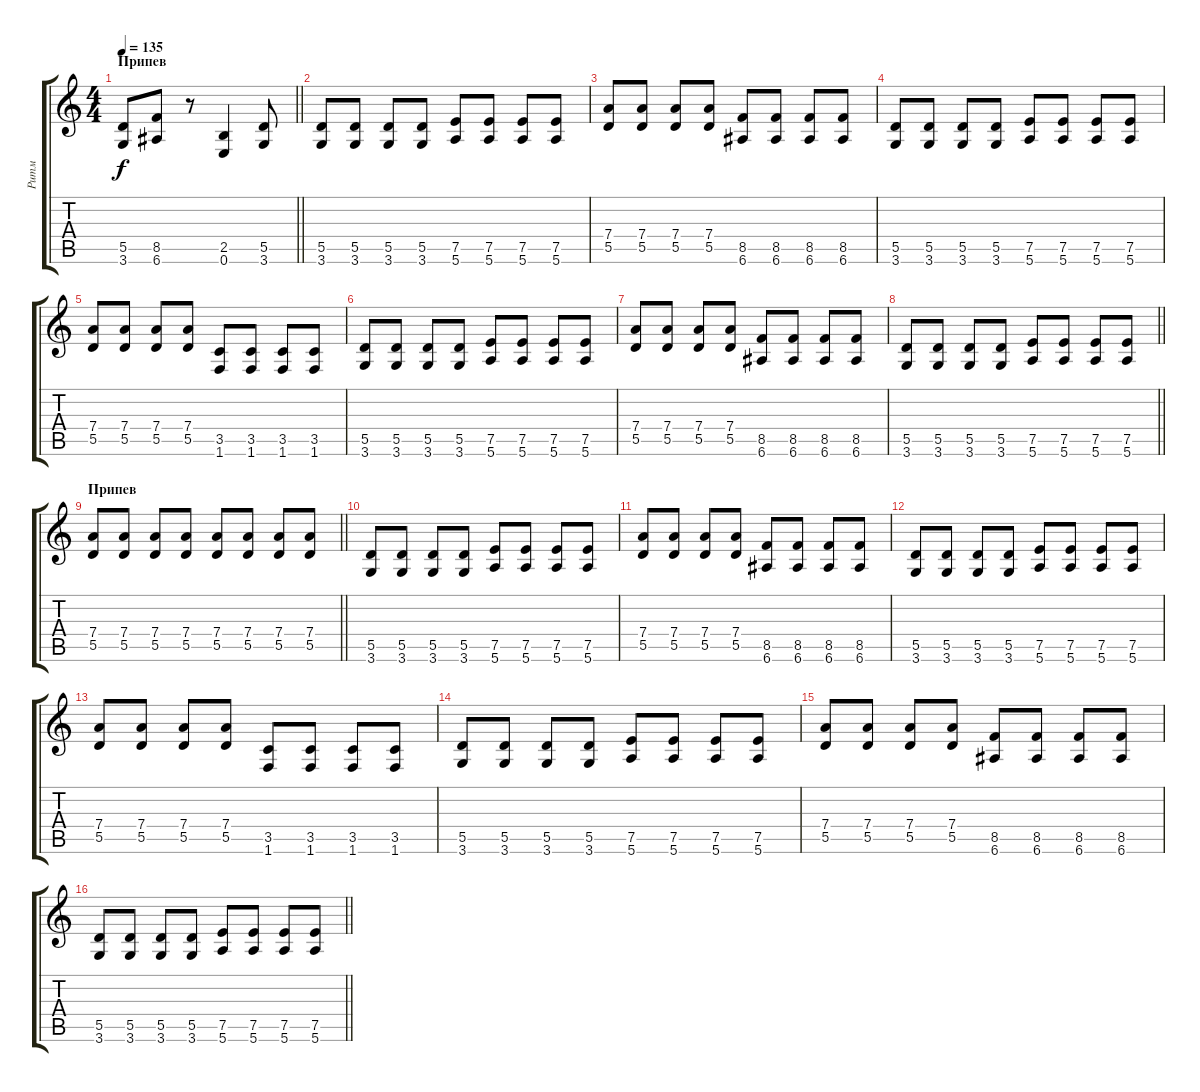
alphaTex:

\track ("Ритм" "Ритм") {instrument distortionguitar}
\staff {score tabs}
\tuning (E4 B3 G3 D3 A2 E2) {hide}
\ts (4 4)
\section ("" "Припев")
\tempo 135
\clef g2
\barLineRight lightlight
\ks c
(5.5 3.6).8{dy f} (8.5 6.6).8 r.8 (2.5 0.6).4 (5.5 3.6).8 |
(5.5 3.6).8 (5.5 3.6).8 (5.5 3.6).8 (5.5 3.6).8 (7.5 5.6).8 (7.5 5.6).8 (7.5 5.6).8 (7.5 5.6).8 |
(7.4 5.5).8 (7.4 5.5).8 (7.4 5.5).8 (7.4 5.5).8 (8.5 6.6).8 (8.5 6.6).8 (8.5 6.6).8 (8.5 6.6).8 |
(5.5 3.6).8 (5.5 3.6).8 (5.5 3.6).8 (5.5 3.6).8 (7.5 5.6).8 (7.5 5.6).8 (7.5 5.6).8 (7.5 5.6).8 |
(7.4 5.5).8 (7.4 5.5).8 (7.4 5.5).8 (7.4 5.5).8 (3.5 1.6).8 (3.5 1.6).8 (3.5 1.6).8 (3.5 1.6).8 |
(5.5 3.6).8 (5.5 3.6).8 (5.5 3.6).8 (5.5 3.6).8 (7.5 5.6).8 (7.5 5.6).8 (7.5 5.6).8 (7.5 5.6).8 |
(7.4 5.5).8 (7.4 5.5).8 (7.4 5.5).8 (7.4 5.5).8 (8.5 6.6).8 (8.5 6.6).8 (8.5 6.6).8 (8.5 6.6).8 |
\barLineRight lightlight
(5.5 3.6).8 (5.5 3.6).8 (5.5 3.6).8 (5.5 3.6).8 (7.5 5.6).8 (7.5 5.6).8 (7.5 5.6).8 (7.5 5.6).8 |
\section ("" "Припев")
\barLineRight lightlight
(7.4 5.5).8 (7.4 5.5).8 (7.4 5.5).8 (7.4 5.5).8 (7.4 5.5).8 (7.4 5.5).8 (7.4 5.5).8 (7.4 5.5).8 |
(5.5 3.6).8 (5.5 3.6).8 (5.5 3.6).8 (5.5 3.6).8 (7.5 5.6).8 (7.5 5.6).8 (7.5 5.6).8 (7.5 5.6).8 |
(7.4 5.5).8 (7.4 5.5).8 (7.4 5.5).8 (7.4 5.5).8 (8.5 6.6).8 (8.5 6.6).8 (8.5 6.6).8 (8.5 6.6).8 |
(5.5 3.6).8 (5.5 3.6).8 (5.5 3.6).8 (5.5 3.6).8 (7.5 5.6).8 (7.5 5.6).8 (7.5 5.6).8 (7.5 5.6).8 |
(7.4 5.5).8 (7.4 5.5).8 (7.4 5.5).8 (7.4 5.5).8 (3.5 1.6).8 (3.5 1.6).8 (3.5 1.6).8 (3.5 1.6).8 |
(5.5 3.6).8 (5.5 3.6).8 (5.5 3.6).8 (5.5 3.6).8 (7.5 5.6).8 (7.5 5.6).8 (7.5 5.6).8 (7.5 5.6).8 |
(7.4 5.5).8 (7.4 5.5).8 (7.4 5.5).8 (7.4 5.5).8 (8.5 6.6).8 (8.5 6.6).8 (8.5 6.6).8 (8.5 6.6).8 |
\barLineRight lightlight
(5.5 3.6).8 (5.5 3.6).8 (5.5 3.6).8 (5.5 3.6).8 (7.5 5.6).8 (7.5 5.6).8 (7.5 5.6).8 (7.5 5.6).8
